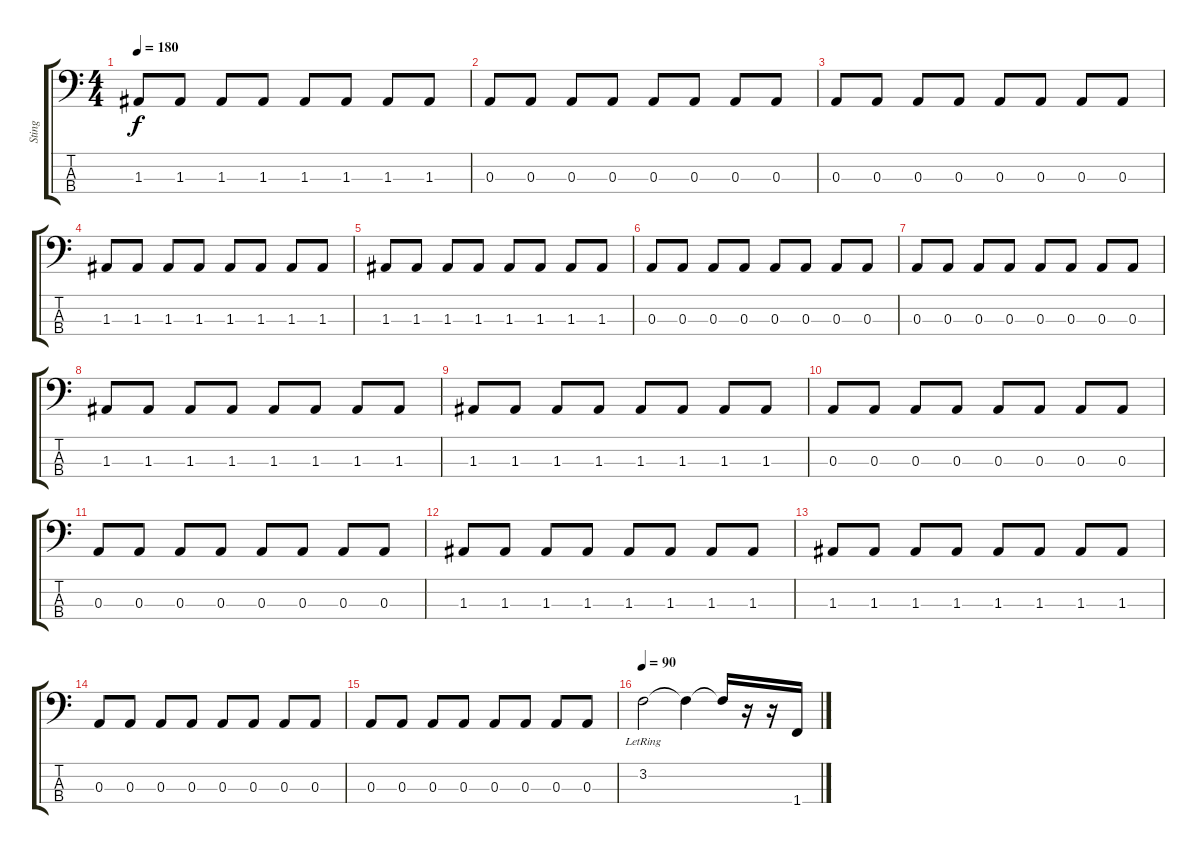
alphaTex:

\track ("Sting" "Sting") {instrument electricbasspick}
\staff {score tabs}
\tuning (G2 D2 A1 E1) {hide}
\ts (4 4)
\tempo 180
\clef f4
\ks c
1.3.8{dy f} 1.3.8 1.3.8 1.3.8 1.3.8 1.3.8 1.3.8 1.3.8 |
0.3.8 0.3.8 0.3.8 0.3.8 0.3.8 0.3.8 0.3.8 0.3.8 |
0.3.8 0.3.8 0.3.8 0.3.8 0.3.8 0.3.8 0.3.8 0.3.8 |
1.3.8 1.3.8 1.3.8 1.3.8 1.3.8 1.3.8 1.3.8 1.3.8 |
1.3.8 1.3.8 1.3.8 1.3.8 1.3.8 1.3.8 1.3.8 1.3.8 |
0.3.8 0.3.8 0.3.8 0.3.8 0.3.8 0.3.8 0.3.8 0.3.8 |
0.3.8 0.3.8 0.3.8 0.3.8 0.3.8 0.3.8 0.3.8 0.3.8 |
1.3.8 1.3.8 1.3.8 1.3.8 1.3.8 1.3.8 1.3.8 1.3.8 |
1.3.8 1.3.8 1.3.8 1.3.8 1.3.8 1.3.8 1.3.8 1.3.8 |
0.3.8 0.3.8 0.3.8 0.3.8 0.3.8 0.3.8 0.3.8 0.3.8 |
0.3.8 0.3.8 0.3.8 0.3.8 0.3.8 0.3.8 0.3.8 0.3.8 |
1.3.8 1.3.8 1.3.8 1.3.8 1.3.8 1.3.8 1.3.8 1.3.8 |
1.3.8 1.3.8 1.3.8 1.3.8 1.3.8 1.3.8 1.3.8 1.3.8 |
0.3.8 0.3.8 0.3.8 0.3.8 0.3.8 0.3.8 0.3.8 0.3.8 |
0.3.8 0.3.8 0.3.8 0.3.8 0.3.8 0.3.8 0.3.8 0.3.8 |
\tempo 90
3.2{lr}.2 3.2{t}.4 3.2{t}.16 r.16 r.16 1.4.16
